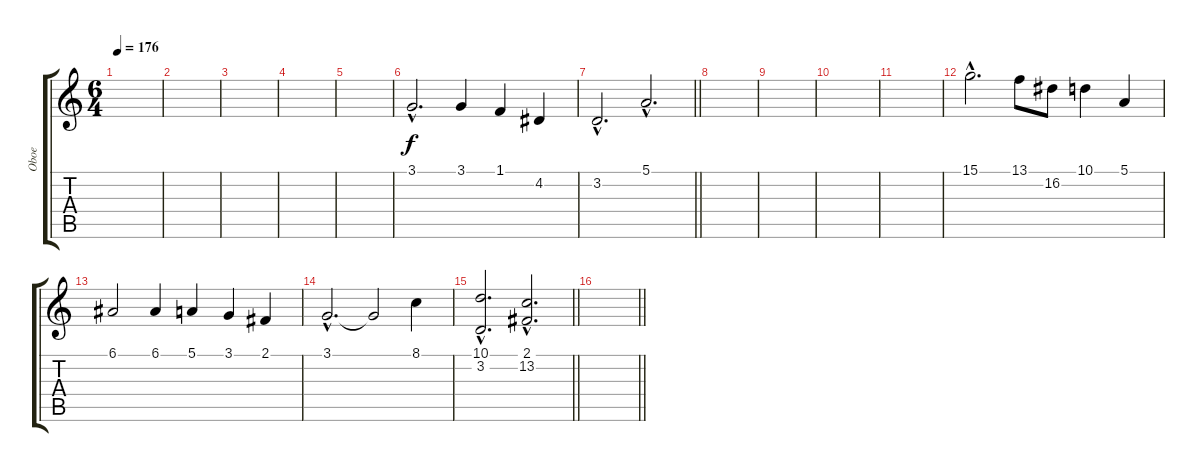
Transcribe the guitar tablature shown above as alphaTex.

\track ("Oboe" "Oboe") {instrument oboe}
\staff {score tabs}
\tuning (E4 B3 G3 D3 A2 E2) {hide}
\ts (6 4)
\tempo 176
\clef g2
\ks c
|
|
|
|
|
3.1{hac}.2{d} 3.1.4 1.1.4 4.2.4 |
\barLineRight lightlight
3.2{hac}.2{d} 5.1{hac}.2{d} |
\section ("" "")
|
|
|
|
15.1{hac}.2{d dy f volume 11} 13.1.8 16.2.8 10.1.4 5.1.4 |
6.1.2 6.1.4 5.1.4 3.1.4 2.1.4 |
3.1{hac}.2{d} 3.1{t}.2 8.1.4 |
\barLineRight lightlight
(10.1{hac} 3.2{hac}).2{d} (2.1{hac} 13.2{hac}).2{d} |
\barLineRight lightlight
